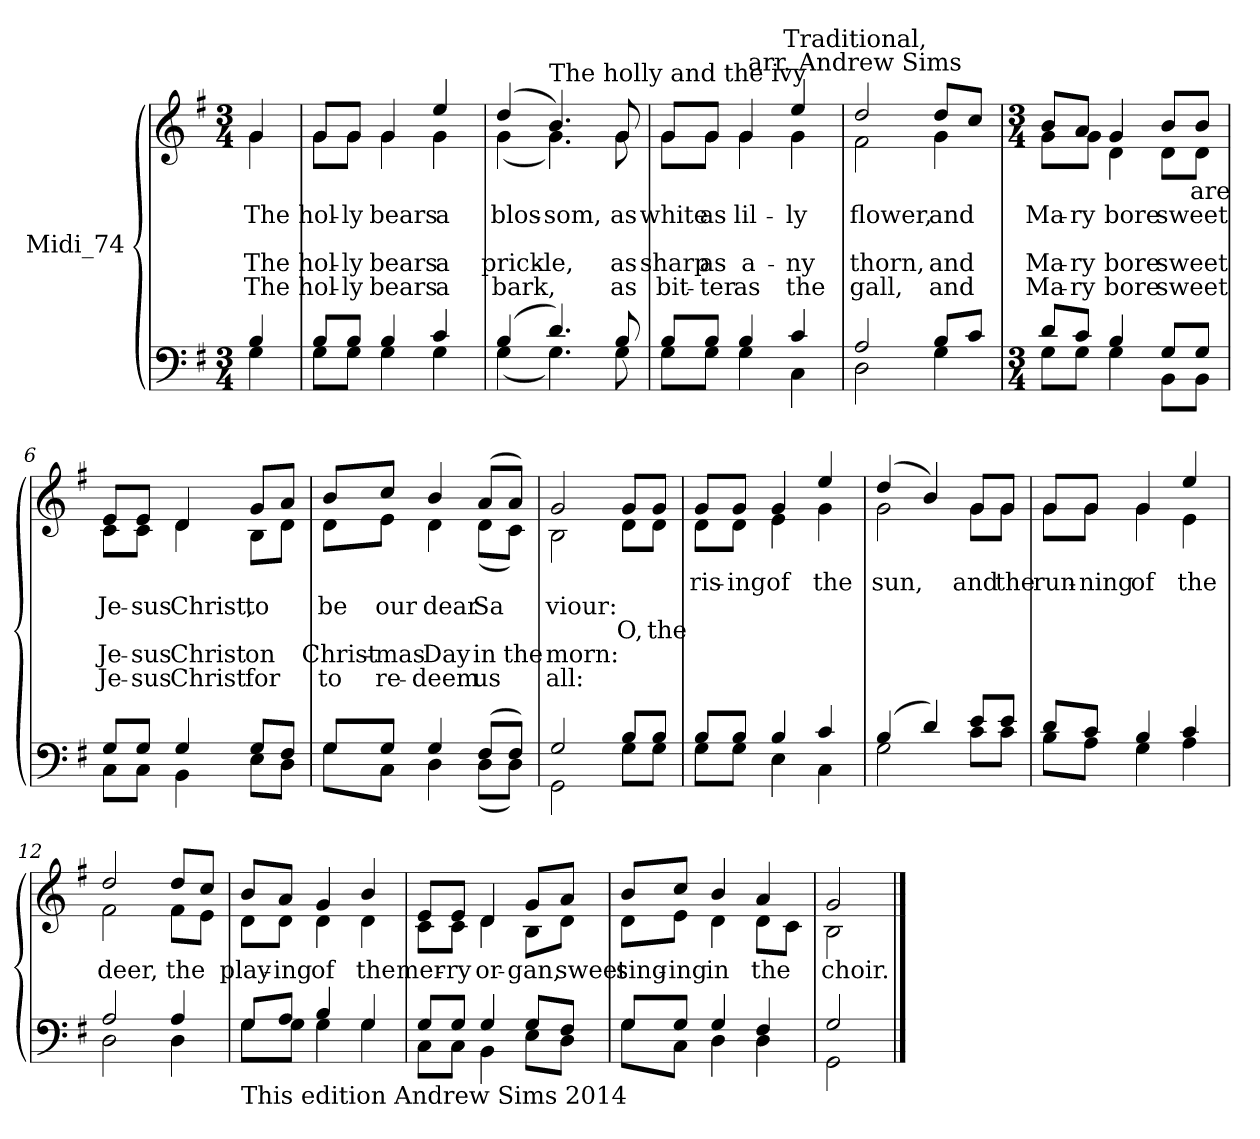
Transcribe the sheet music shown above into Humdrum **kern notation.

**kern	**kern	**text	**text	**text	**text	**text
*part2	*part1	*part1	*part1	*part1	*part1	*part1
*staff2	*staff1	*staff1	*staff1	*staff1	*staff1	*staff1
*I"Midi_74	*	*	*	*	*	*
*clefF4	*clefG2	*	*	*	*	*
*k[f#]	*k[f#]	*	*	*	*	*
*G:	*G:	*	*	*	*	*
*M3/4	*M3/4	*	*	*	*	*
=	=	=	=	=	=	=
*^	*	*	*	*	*	*
!	!	!LO:TX:a:t=Traditional English	!	!	!	!	!
!	!	!	!LO:LY:b	!	!LO:LY:b	!	!LO:LY:b
*	*	*^	*	*	*	*	*
!	!	!	!	!	!LO:LY:b	!	!LO:LY:b	!
4B/	4G\	4g/	4g\	.	The	.	The	The
=1	=1	=1	=1	=1	=1	=1	=1	=1
!	!	!	!	!LO:LY:b	!	!LO:LY:b	!	!LO:LY:b
!	!	!	!	!	!LO:LY:b	!	!LO:LY:b	!
8B/L	8G\L	8g/L	8g\L	.	hol-	.	-hol-	-hol-
!	!	!	!	!LO:LY:b	!	!LO:LY:b	!	!LO:LY:b
!	!	!	!	!	!LO:LY:b	!	!LO:LY:b	!
8B/J	8G\J	8g/J	8g\J	.	-ly	.	ly	ly
!	!	!	!	!LO:LY:b	!	!LO:LY:b	!	!LO:LY:b
!	!	!	!	!	!LO:LY:b	!	!LO:LY:b	!
4B/	4G\	4g/	4g\	.	bears	.	bears	bears
!	!	!	!	!LO:LY:b	!	!LO:LY:b	!	!LO:LY:b
!	!	!	!	!	!LO:LY:b	!	!LO:LY:b	!
4c/	4G\	4ee/	4g\	.	a	.	a	a
=2	=2	=2	=2	=2	=2	=2	=2	=2
!	!	!	!	!LO:LY:b	!	!LO:LY:b	!	!LO:LY:b
!	!	!	!	!	!LO:LY:b	!	!LO:LY:b	!
(>4B/	(<4G\	(>4dd/	(<4g\	.	blos-	.	-prick-	-bark,
!	!	!LO:TX:a:t=The holly and the ivy	!	!	!	!	!	!
!	!	!	!	!LO:LY:b	!	!LO:LY:b	!	!
!	!	!	!	!	!LO:LY:b	!	!LO:LY:b	!
4.d/)	4.G\)	4.b/)	4.g\)	.	-som,	.	le,	.
!	!	!	!	!LO:LY:b	!	!LO:LY:b	!	!LO:LY:b
!	!	!	!	!	!LO:LY:b	!	!LO:LY:b	!
8B/	8G\	8g/	8g\	.	as	.	as	as
=3	=3	=3	=3	=3	=3	=3	=3	=3
!	!	!	!	!LO:LY:b	!	!LO:LY:b	!	!LO:LY:b
!	!	!	!	!	!LO:LY:b	!	!LO:LY:b	!
8B/L	8G\L	8g/L	8g\L	.	white	.	sharp	bit-
!	!	!	!	!LO:LY:b	!	!LO:LY:b	!	!LO:LY:b
!	!	!	!	!	!LO:LY:b	!	!LO:LY:b	!
8B/J	8G\J	8g/J	8g\J	.	as	.	as	ter
!	!	!	!	!LO:LY:b	!	!LO:LY:b	!	!LO:LY:b
!	!	!	!	!	!LO:LY:b	!	!LO:LY:b	!
4B/	4G\	4g/	4g\	.	lil-	.	-a-	-as
!	!	!	!	!LO:LY:b	!	!LO:LY:b	!	!LO:LY:b
!	!	!	!	!	!LO:LY:b	!	!LO:LY:b	!
4c/	4C\	4ee/	4g\	.	-ly	.	ny	the
=4	=4	=4	=4	=4	=4	=4	=4	=4
!	!	!LO:TX:a:cj:t=Traditional,\narr. Andrew Sims	!	!	!	!	!	!
!	!	!	!	!LO:LY:b	!	!LO:LY:b	!	!LO:LY:b
!	!	!	!	!	!LO:LY:b	!	!LO:LY:b	!
2A/	2D\	2dd/	2f#\	.	flower,	.	thorn,	gall,
!	!	!	!	!LO:LY:b	!	!LO:LY:b	!	!LO:LY:b
!	!	!	!	!	!LO:LY:b	!	!LO:LY:b	!
8B/L	4G\	8dd/L	4g\	.	and	.	and	and
8c/J	.	8cc/J	.	.	.	.	.	.
!!LO:LB:g=z	!!
=5	=5	=5	=5	=5	=5	=5	=5	=5
*M3/4	*	*M3/4	*	*	*	*	*	*
!	!	!	!	!LO:LY:b	!	!LO:LY:b	!	!LO:LY:b
!	!	!	!	!	!LO:LY:b	!	!LO:LY:b	!
8d/L	8G\L	8b/L	8g\L	.	Ma-	.	-Ma-	-Ma-
!	!	!	!	!LO:LY:b	!	!LO:LY:b	!	!LO:LY:b
!	!	!	!	!	!LO:LY:b	!	!LO:LY:b	!
8c/J	8G\J	8a/J	8g\J	.	-ry	.	ry	ry
!	!	!	!	!LO:LY:b	!	!LO:LY:b	!	!LO:LY:b
!	!	!	!	!	!LO:LY:b	!	!LO:LY:b	!
4B/	4G\	4g/	4d\	.	bore	.	bore	bore
!	!	!	!	!LO:LY:b	!	!LO:LY:b	!	!LO:LY:b
!	!	!	!	!	!LO:LY:b	!	!LO:LY:b	!
8G/L	8BB\L	8b/L	8d\L	.	sweet	.	sweet	sweet
!	!	!	!	!LO:LY:b	!	!	!	!
8G/J	8BB\J	8b/J	8d\J	are	.	.	.	.
=6	=6	=6	=6	=6	=6	=6	=6	=6
!	!	!	!	!LO:LY:b	!	!LO:LY:b	!	!LO:LY:b
!	!	!	!	!	!LO:LY:b	!	!LO:LY:b	!
8G/L	8C\L	8e/L	8c\L	.	Je-	.	-Je-	-Je-
!	!	!	!	!LO:LY:b	!	!LO:LY:b	!	!LO:LY:b
!	!	!	!	!	!LO:LY:b	!	!LO:LY:b	!
8G/J	8C\J	8e/J	8c\J	.	-sus	.	sus	sus
!	!	!	!	!LO:LY:b	!	!LO:LY:b	!	!LO:LY:b
!	!	!	!	!	!LO:LY:b	!	!LO:LY:b	!
4G/	4BB\	4d/	4d\	.	Christ,	.	Christ	Christ
!	!	!	!	!LO:LY:b	!	!LO:LY:b	!	!LO:LY:b
!	!	!	!	!	!LO:LY:b	!	!LO:LY:b	!
8G/L	8E\L	8g/L	8BL	.	to	.	on	for
8F#/J	8D\J	8a/J	8d\J	.	.	.	.	.
=7	=7	=7	=7	=7	=7	=7	=7	=7
!	!	!	!	!LO:LY:b	!	!LO:LY:b	!	!LO:LY:b
!	!	!	!	!	!LO:LY:b	!	!LO:LY:b	!
8G/L	8G\L	8b/L	8d\L	.	be	.	Christ-	to
!	!	!	!	!LO:LY:b	!	!LO:LY:b	!	!LO:LY:b
!	!	!	!	!	!LO:LY:b	!	!LO:LY:b	!
8G/J	8C\J	8cc/J	8e\J	.	-our	.	mas	re-
!	!	!	!	!LO:LY:b	!	!LO:LY:b	!	!LO:LY:b
!	!	!	!	!	!LO:LY:b	!	!LO:LY:b	!
4G/	4D\	4b/	4d\	.	dear	.	Day	-deem
!	!	!	!	!LO:LY:b	!	!LO:LY:b	!	!LO:LY:b
!	!	!	!	!	!LO:LY:b	!	!LO:LY:b	!
(>8F#/L	(<8D\L	(>8a/L	(<8dL	.	Sa	.	in	us
!	!	!	!	!	!	!	!LO:LY:b	!
8F#/J)	8D\J)	8a/J)	8cJ)	.	.	.	the	.
=8	=8	=8	=8	=8	=8	=8	=8	=8
!	!	!	!	!LO:LY:b	!	!LO:LY:b	!	!LO:LY:b
!	!	!	!	!	!LO:LY:b	!	!LO:LY:b	!
2G/	2GG\	2g/	2B\	.	viour:	.	morn:	all:
!	!	!	!	!	!	!LO:LY:b	!	!
8B/L	8G\L	8g/L	8d\L	.	.	O,	.	.
!	!	!	!	!	!	!LO:LY:b	!	!
8B/J	8G\J	8g/J	8d\J	.	.	the	.	.
!!LO:LB:g=z	!!
=9	=9	=9	=9	=9	=9	=9	=9	=9
!	!	!	!	!LO:LY:b	!	!	!	!
8B/L	8G\L	8g/L	8d\L	ris-	.	.	.	.
!	!	!	!	!LO:LY:b	!	!	!	!
8B/J	8G\J	8g/J	8d\J	-ing	.	.	.	.
!	!	!	!	!LO:LY:b	!	!	!	!
4B/	4E\	4g/	4e\	of	.	.	.	.
!	!	!	!	!LO:LY:b	!	!	!	!
4c/	4C\	4ee/	4g\	the	.	.	.	.
=10	=10	=10	=10	=10	=10	=10	=10	=10
!	!	!	!	!LO:LY:b	!	!	!	!
(>4B/	2G\	(>4dd/	2g\	sun,	.	.	.	.
4d/)	.	4b/)	.	.	.	.	.	.
!	!	!	!	!LO:LY:b	!	!	!	!
8e/L	8c\L	8g/L	8g\L	and	.	.	.	.
!	!	!	!	!LO:LY:b	!	!	!	!
8e/J	8c\J	8g/J	8g\J	the	.	.	.	.
=11	=11	=11	=11	=11	=11	=11	=11	=11
!	!	!	!	!LO:LY:b	!	!	!	!
8d/L	8B\L	8g/L	8g\L	run-	.	.	.	.
!	!	!	!	!LO:LY:b	!	!	!	!
8c/J	8A\J	8g/J	8g\J	-ning	.	.	.	.
!	!	!	!	!LO:LY:b	!	!	!	!
4B/	4G\	4g/	4g\	of	.	.	.	.
!	!	!	!	!LO:LY:b	!	!	!	!
4c/	4A\	4ee/	4e\	the	.	.	.	.
=12	=12	=12	=12	=12	=12	=12	=12	=12
!	!	!	!	!LO:LY:b	!	!	!	!
2A/	2D\	2dd/	2f#\	deer,	.	.	.	.
!	!	!	!	!LO:LY:b	!	!	!	!
4A/	4D\	8dd/L	8f#\L	the	.	.	.	.
.	.	8cc/J	8e\J	.	.	.	.	.
!!LO:LB:g=z	!!
=13	=13	=13	=13	=13	=13	=13	=13	=13
!LO:TX:b:t=This edition  Andrew Sims 2014	!	!	!	!	!	!	!	!
!	!	!	!	!LO:LY:b	!	!	!	!
8G/L	8G\L	8b/L	8d\L	play-	.	.	.	.
!	!	!	!	!LO:LY:b	!	!	!	!
8A/J	8G\J	8a/J	8d\J	-ing	.	.	.	.
!	!	!	!	!LO:LY:b	!	!	!	!
4B/	4G\	4g/	4d\	of	.	.	.	.
!	!	!	!	!LO:LY:b	!	!	!	!
4G/	4G\	4b/	4d\	the	.	.	.	.
=14	=14	=14	=14	=14	=14	=14	=14	=14
!	!	!	!	!LO:LY:b	!	!	!	!
8G/L	8C\L	8e/L	8c\L	mer-	.	.	.	.
!	!	!	!	!LO:LY:b	!	!	!	!
8G/J	8C\J	8e/J	8c\J	-ry	.	.	.	.
!	!	!	!	!LO:LY:b	!	!	!	!
4G/	4BB\	4d/	4d\	or-	.	.	.	.
!	!	!	!	!LO:LY:b	!	!	!	!
8G/L	8E\L	8g/L	8BL	-gan,	.	.	.	.
!	!	!	!	!LO:LY:b	!	!	!	!
8F#/J	8D\J	8a/J	8dJ	sweet	.	.	.	.
=15	=15	=15	=15	=15	=15	=15	=15	=15
!	!	!	!	!LO:LY:b	!	!	!	!
8G/L	8G\L	8b/L	8d\L	sing-	.	.	.	.
!	!	!	!	!LO:LY:b	!	!	!	!
8G/J	8C\J	8cc/J	8e\J	-ing	.	.	.	.
!	!	!	!	!LO:LY:b	!	!	!	!
4G/	4D\	4b/	4d\	in	.	.	.	.
!	!	!	!	!LO:LY:b	!	!	!	!
4F#/	4D\	4a/	8d\L	the	.	.	.	.
.	.	.	8c\J	.	.	.	.	.
=16	=16	=16	=16	=16	=16	=16	=16	=16
!	!	!	!	!LO:LY:b	!	!	!	!
2G/	2GG\	2g/	2B\	choir.	.	.	.	.
*v	*v	*	*	*	*	*	*	*
*	*v	*v	*	*	*	*	*
==	==	==	==	==	==	==
*-	*-	*-	*-	*-	*-	*-
